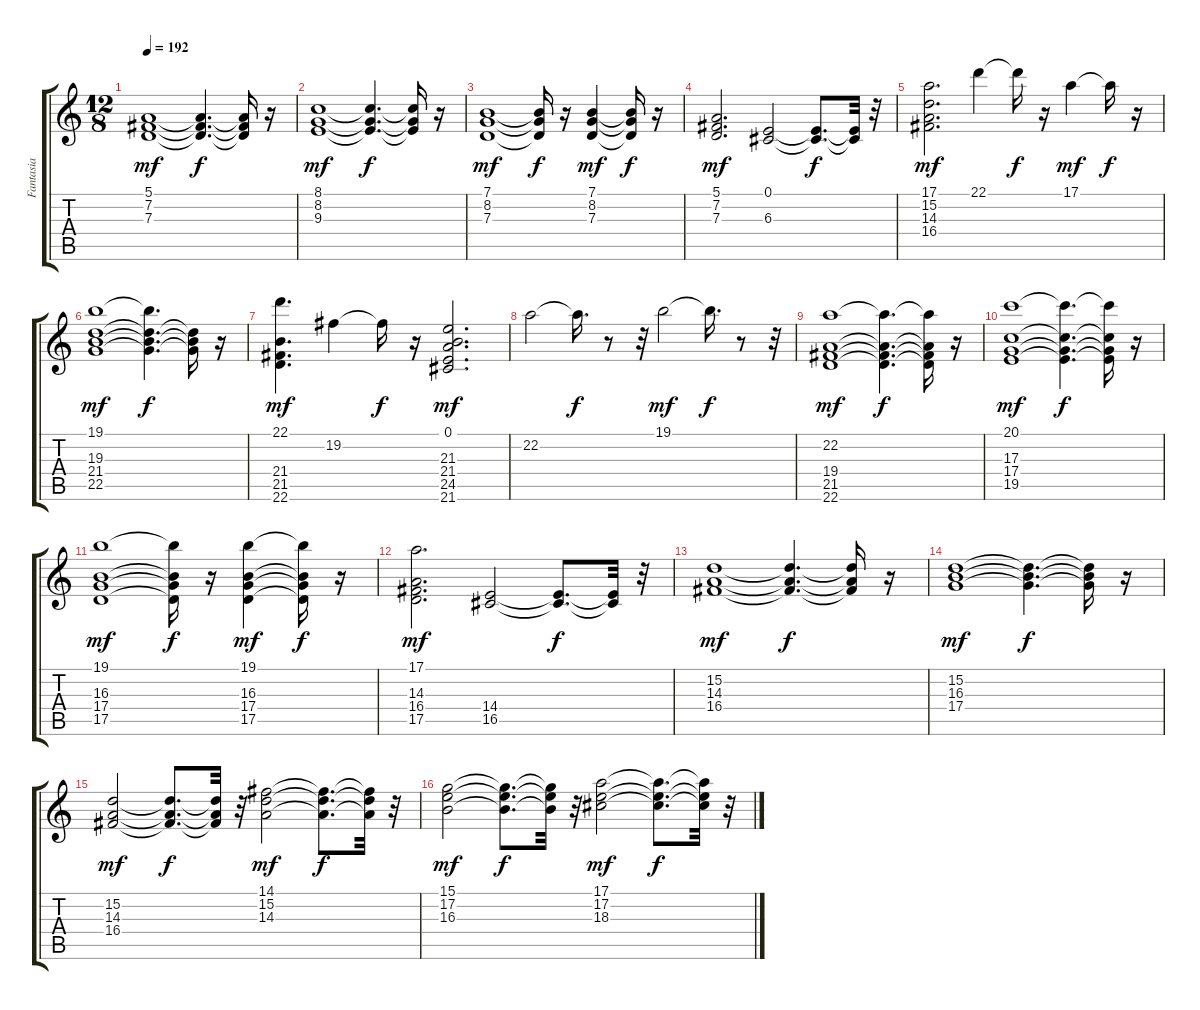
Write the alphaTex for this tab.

\track ("Fantasia" "Fantasia") {instrument pad1newage}
\staff {score tabs}
\tuning (E4 B3 G3 D3 A2 E2) {hide}
\ts (12 8)
\tempo 192
\clef g2
\ks c
(5.1 7.2 7.3).1{dy mf} (5.1{t} 7.2{t} 7.3{t}).4{d dy f} (5.1{t} 7.2{t} 7.3{t}).16 r.16 |
(8.1 8.2 9.3).1{dy mf} (8.1{t} 8.2{t} 9.3{t}).4{d dy f} (8.1{t} 8.2{t} 9.3{t}).16 r.16 |
(7.1 8.2 7.3).1{dy mf} (7.1{t} 8.2{t} 7.3{t}).16{dy f} r.16 (7.1 8.2 7.3).4{dy mf} (7.1{t} 8.2{t} 7.3{t}).16{dy f} r.16 |
(5.1 7.2 7.3).2{d dy mf} (0.1 6.3).2 (0.1{t} 6.3{t}).8{d dy f} (0.1{t} 6.3{t}).32 r.32 |
(17.1 15.2 14.3 16.4).2{d dy mf} 22.1.4 22.1{t}.16{dy f} r.16 17.1.4{dy mf} 17.1{t}.16{dy f} r.16 |
(19.1 19.3 21.4 22.5).1{dy mf} (19.1{t} 19.3{t} 21.4{t} 22.5{t}).4{d dy f} (19.3{t} 21.4{t} 22.5{t}).16 r.16 |
(22.1 21.4 21.5 22.6).4{d dy mf} 19.2.4 19.2{t}.16{dy f} r.16 (0.1 21.3 21.4 24.5 21.6).2{d dy mf} |
22.2.2 22.2{t}.16{d dy f} r.8 r.32 19.1.2{dy mf} 19.1{t}.16{d dy f} r.8 r.32 |
(22.2 19.4 21.5 22.6).1{dy mf} (22.2{t} 19.4{t} 21.5{t} 22.6{t}).4{d dy f} (22.2{t} 19.4{t} 21.5{t} 22.6{t}).16 r.16 |
(20.1 17.3 17.4 19.5).1{dy mf} (20.1{t} 17.3{t} 17.4{t} 19.5{t}).4{d dy f} (20.1{t} 17.3{t} 17.4{t} 19.5{t}).16 r.16 |
(19.1 16.3 17.4 17.5).1{dy mf} (19.1{t} 16.3{t} 17.4{t} 17.5{t}).16{dy f} r.16 (19.1 16.3 17.4 17.5).4{dy mf} (19.1{t} 16.3{t} 17.4{t} 17.5{t}).16{dy f} r.16 |
(17.1 14.3 16.4 17.5).2{d dy mf} (14.4 16.5).2 (14.4{t} 16.5{t}).8{d dy f} (14.4{t} 16.5{t}).32 r.32 |
(15.2 14.3 16.4).1{dy mf} (15.2{t} 14.3{t} 16.4{t}).4{d dy f} (15.2{t} 14.3{t} 16.4{t}).16 r.16 |
(15.2 16.3 17.4).1{dy mf} (15.2{t} 16.3{t} 17.4{t}).4{d dy f} (15.2{t} 16.3{t} 17.4{t}).16 r.16 |
(15.2 14.3 16.4).2{dy mf} (15.2{t} 14.3{t} 16.4{t}).8{d dy f} (15.2{t} 14.3{t} 16.4{t}).32 r.32 (14.1 15.2 14.3).2{dy mf} (14.1{t} 15.2{t} 14.3{t}).8{d dy f} (14.1{t} 15.2{t} 14.3{t}).32 r.32 |
(15.1 17.2 16.3).2{dy mf} (15.1{t} 17.2{t} 16.3{t}).8{d dy f} (15.1{t} 17.2{t} 16.3{t}).32 r.32 (17.1 17.2 18.3).2{dy mf} (17.1{t} 17.2{t} 18.3{t}).8{d dy f} (17.1{t} 17.2{t} 18.3{t}).32 r.32
